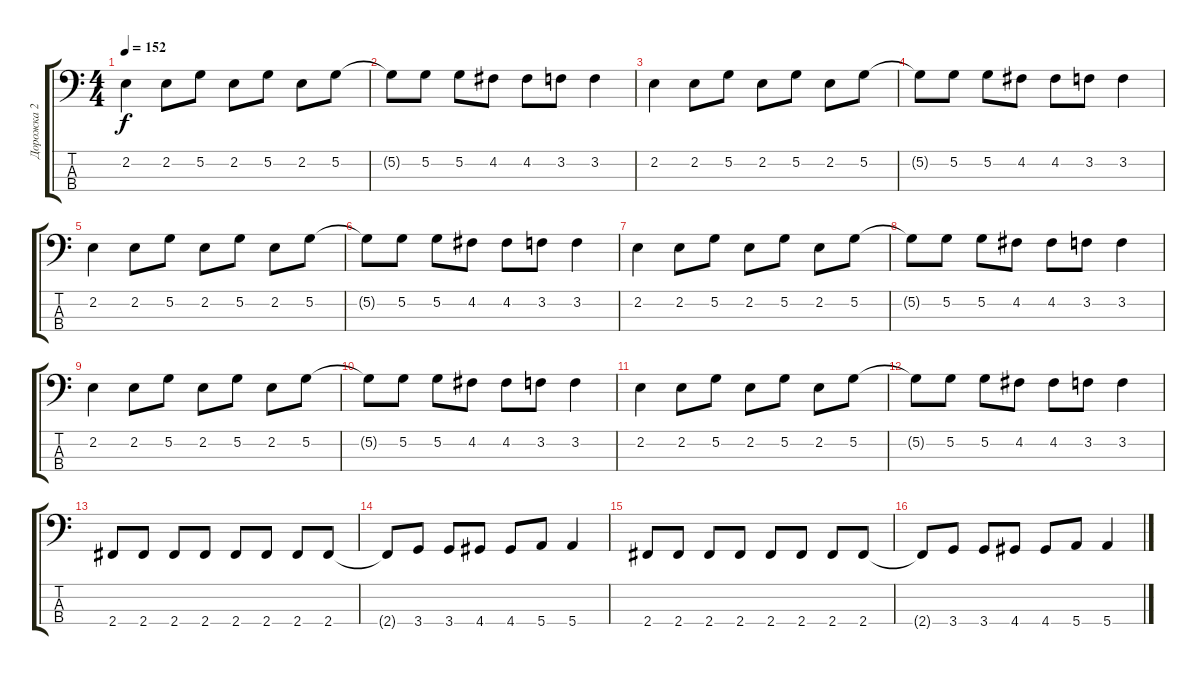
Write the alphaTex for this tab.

\track ("Дорожка 2" "Дорожка 2") {instrument electricbassfinger}
\staff {score tabs}
\tuning (G2 D2 A1 E1) {hide}
\ts (4 4)
\tempo 152
\clef f4
\ks c
2.2.4{dy f} 2.2.8 5.2.8 2.2.8 5.2.8 2.2.8 5.2.8 |
5.2{t}.8 5.2.8 5.2.8 4.2.8 4.2.8 3.2.8 3.2.4 |
2.2.4 2.2.8 5.2.8 2.2.8 5.2.8 2.2.8 5.2.8 |
5.2{t}.8 5.2.8 5.2.8 4.2.8 4.2.8 3.2.8 3.2.4 |
2.2.4 2.2.8 5.2.8 2.2.8 5.2.8 2.2.8 5.2.8 |
5.2{t}.8 5.2.8 5.2.8 4.2.8 4.2.8 3.2.8 3.2.4 |
2.2.4 2.2.8 5.2.8 2.2.8 5.2.8 2.2.8 5.2.8 |
5.2{t}.8 5.2.8 5.2.8 4.2.8 4.2.8 3.2.8 3.2.4 |
2.2.4 2.2.8 5.2.8 2.2.8 5.2.8 2.2.8 5.2.8 |
5.2{t}.8 5.2.8 5.2.8 4.2.8 4.2.8 3.2.8 3.2.4 |
2.2.4 2.2.8 5.2.8 2.2.8 5.2.8 2.2.8 5.2.8 |
5.2{t}.8 5.2.8 5.2.8 4.2.8 4.2.8 3.2.8 3.2.4 |
2.4.8 2.4.8 2.4.8 2.4.8 2.4.8 2.4.8 2.4.8 2.4.8 |
2.4{t}.8 3.4.8 3.4.8 4.4.8 4.4.8 5.4.8 5.4.4 |
2.4.8 2.4.8 2.4.8 2.4.8 2.4.8 2.4.8 2.4.8 2.4.8 |
2.4{t}.8 3.4.8 3.4.8 4.4.8 4.4.8 5.4.8 5.4.4
